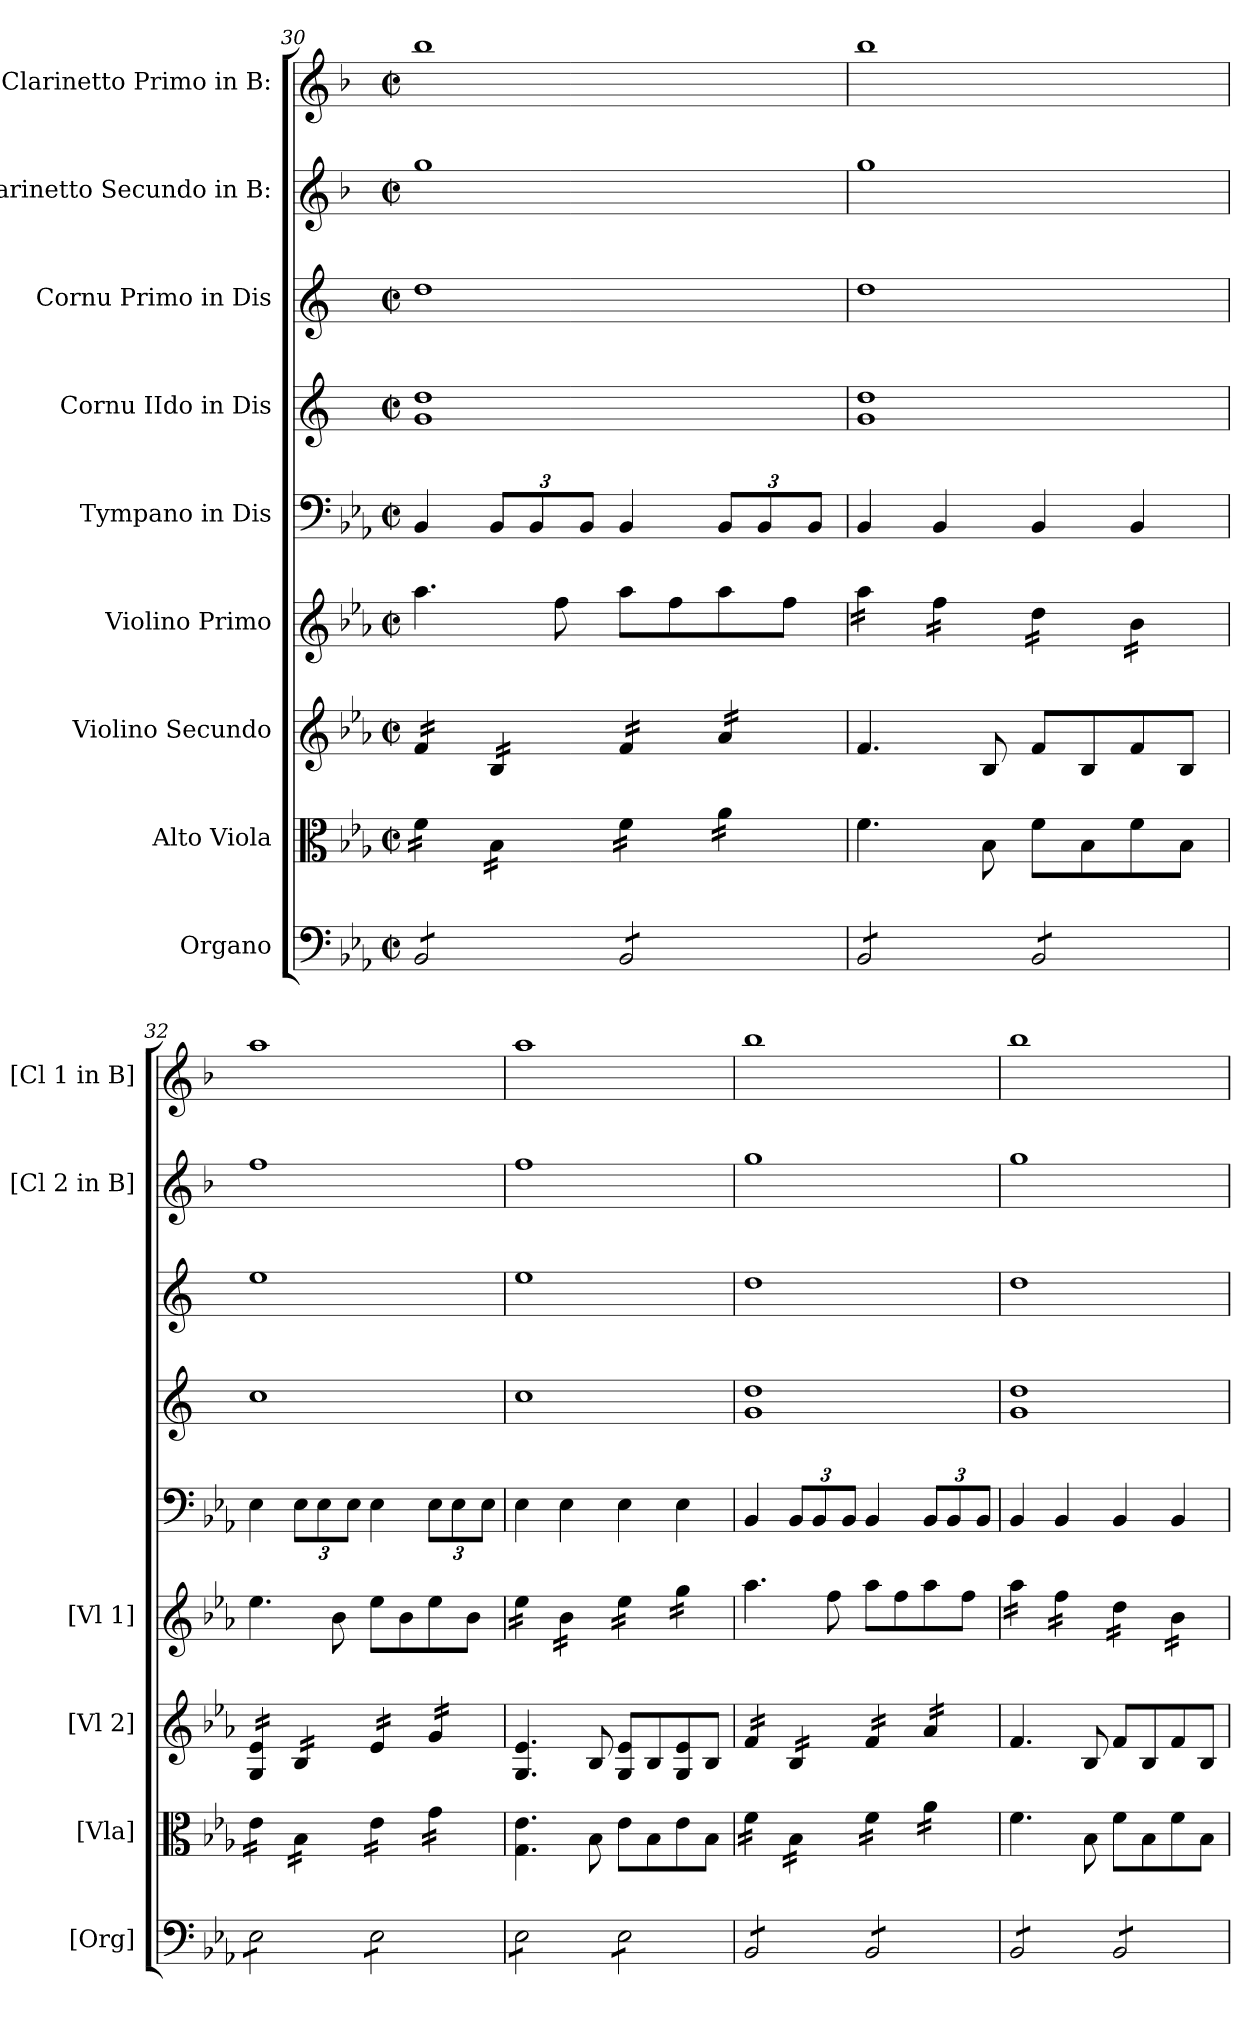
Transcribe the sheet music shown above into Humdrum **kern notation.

**kern	**kern	**kern	**kern	**kern	**kern	**kern	**kern	**kern
*part9	*part8	*part7	*part6	*part5	*part4	*part3	*part2	*part1
*staff9	*staff8	*staff7	*staff6	*staff5	*staff4	*staff3	*staff2	*staff1
*I"Organo	*I"Alto Viola	*I"Violino Secundo	*I"Violino Primo	*I"Tympano in Dis	*I"Cornu IIdo in Dis	*I"Cornu Primo in Dis	*I"Clarinetto Secundo in B:	*I"Clarinetto Primo in B:
*I'[Org]	*I'[Vla]	*I'[Vl 2]	*I'[Vl 1]	*	*	*	*I'[Cl 2 in B]	*I'[Cl 1 in B]
*clefF4	*clefC3	*clefG2	*clefG2	*clefF4	*clefG2	*clefG2	*clefG2	*clefG2
*	*	*	*	*	*ITrd5c9	*ITrd5c9	*ITrd1c2	*ITrd1c2
*k[b-e-a-]	*k[b-e-a-]	*k[b-e-a-]	*k[b-e-a-]	*k[b-e-a-]	*k[b-e-a-]	*k[b-e-a-]	*k[b-e-a-]	*k[b-e-a-]
*E-:	*E-:	*E-:	*E-:	*E-:	*E-:	*E-:	*E-:	*E-:
*M2/2	*M2/2	*M2/2	*M2/2	*M2/2	*M2/2	*M2/2	*M2/2	*M2/2
*met(c|)	*met(c|)	*met(c|)	*met(c|)	*met(c|)	*met(c|)	*met(c|)	*met(c|)	*met(c|)
=30	=30	=30	=30	=30	=30	=30	=30	=30
*tremolo	*	*	*	*	*	*	*	*
*	*tremolo	*	*	*	*	*	*	*
*	*	*tremolo	*	*	*	*	*	*
8BB-/L	16f\LL	16f/LL	4.aa-\	4BB-/	1B- 1f	1f	1ff	1aa-
.	16f\	16f/	.	.	.	.	.	.
8BB-/	16f\	16f/	.	.	.	.	.	.
.	16f\JJ	16f/JJ	.	.	.	.	.	.
8BB-/	16B-\LL	16B-/LL	.	12BB-/L	.	.	.	.
.	16B-\	16B-/	.	.	.	.	.	.
.	.	.	.	12BB-/	.	.	.	.
8BB-/J	16B-\	16B-/	8ff\	.	.	.	.	.
.	.	.	.	12BB-/J	.	.	.	.
.	16B-\JJ	16B-/JJ	.	.	.	.	.	.
8BB-/L	16f\LL	16f/LL	8aa-\L	4BB-/	.	.	.	.
.	16f\	16f/	.	.	.	.	.	.
8BB-/	16f\	16f/	8ff\	.	.	.	.	.
.	16f\JJ	16f/JJ	.	.	.	.	.	.
8BB-/	16a-\LL	16a-/LL	8aa-\	12BB-/L	.	.	.	.
.	16a-\	16a-/	.	.	.	.	.	.
.	.	.	.	12BB-/	.	.	.	.
8BB-/J	16a-\	16a-/	8ff\J	.	.	.	.	.
.	.	.	.	12BB-/J	.	.	.	.
.	16a-\JJ	16a-/JJ	.	.	.	.	.	.
*	*	*Xtremolo	*	*	*	*	*	*
*	*Xtremolo	*	*	*	*	*	*	*
=31	=31	=31	=31	=31	=31	=31	=31	=31
*	*	*	*tremolo	*	*	*	*	*
8BB-/L	4.f\	4.f/	16aa-\LL	4BB-/	1B- 1f	1f	1ff	1aa-
.	.	.	16aa-\	.	.	.	.	.
8BB-/	.	.	16aa-\	.	.	.	.	.
.	.	.	16aa-\JJ	.	.	.	.	.
8BB-/	.	.	16ff\LL	4BB-/	.	.	.	.
.	.	.	16ff\	.	.	.	.	.
8BB-/J	8B-\	8B-/	16ff\	.	.	.	.	.
.	.	.	16ff\JJ	.	.	.	.	.
8BB-/L	8f\L	8f/L	16dd\LL	4BB-/	.	.	.	.
.	.	.	16dd\	.	.	.	.	.
8BB-/	8B-\	8B-/	16dd\	.	.	.	.	.
.	.	.	16dd\JJ	.	.	.	.	.
8BB-/	8f\	8f/	16b-\LL	4BB-/	.	.	.	.
.	.	.	16b-\	.	.	.	.	.
8BB-/J	8B-\J	8B-/J	16b-\	.	.	.	.	.
.	.	.	16b-\JJ	.	.	.	.	.
*	*	*	*Xtremolo	*	*	*	*	*
=32	=32	=32	=32	=32	=32	=32	=32	=32
*	*tremolo	*	*	*	*	*	*	*
*	*	*tremolo	*	*	*	*	*	*
8E-\L	16e-\LL	16G/ 16e-/LL	4.ee-\	4E-\	1e-	1g	1ee-	1gg
.	16e-\	16G/ 16e-/	.	.	.	.	.	.
8E-\	16e-\	16G/ 16e-/	.	.	.	.	.	.
.	16e-\JJ	16G/ 16e-/JJ	.	.	.	.	.	.
8E-\	16B-\LL	16B-/LL	.	12E-\L	.	.	.	.
.	16B-\	16B-/	.	.	.	.	.	.
.	.	.	.	12E-\	.	.	.	.
8E-\J	16B-\	16B-/	8b-\	.	.	.	.	.
.	.	.	.	12E-\J	.	.	.	.
.	16B-\JJ	16B-/JJ	.	.	.	.	.	.
8E-\L	16e-\LL	16e-/LL	8ee-\L	4E-\	.	.	.	.
.	16e-\	16e-/	.	.	.	.	.	.
8E-\	16e-\	16e-/	8b-\	.	.	.	.	.
.	16e-\JJ	16e-/JJ	.	.	.	.	.	.
8E-\	16g\LL	16g/LL	8ee-\	12E-\L	.	.	.	.
.	16g\	16g/	.	.	.	.	.	.
.	.	.	.	12E-\	.	.	.	.
8E-\J	16g\	16g/	8b-\J	.	.	.	.	.
.	.	.	.	12E-\J	.	.	.	.
.	16g\JJ	16g/JJ	.	.	.	.	.	.
*	*	*Xtremolo	*	*	*	*	*	*
*	*Xtremolo	*	*	*	*	*	*	*
=33	=33	=33	=33	=33	=33	=33	=33	=33
*	*	*	*tremolo	*	*	*	*	*
8E-\L	4.G\ 4.e-\	4.G/ 4.e-/	16ee-\LL	4E-\	1e-	1g	1ee-	1gg
.	.	.	16ee-\	.	.	.	.	.
8E-\	.	.	16ee-\	.	.	.	.	.
.	.	.	16ee-\JJ	.	.	.	.	.
8E-\	.	.	16b-\LL	4E-\	.	.	.	.
.	.	.	16b-\	.	.	.	.	.
8E-\J	8B-\	8B-/	16b-\	.	.	.	.	.
.	.	.	16b-\JJ	.	.	.	.	.
8E-\L	8e-\L	8G/ 8e-/L	16ee-\LL	4E-\	.	.	.	.
.	.	.	16ee-\	.	.	.	.	.
8E-\	8B-\	8B-/	16ee-\	.	.	.	.	.
.	.	.	16ee-\JJ	.	.	.	.	.
8E-\	8e-\	8G/ 8e-/	16gg\LL	4E-\	.	.	.	.
.	.	.	16gg\	.	.	.	.	.
8E-\J	8B-\J	8B-/J	16gg\	.	.	.	.	.
.	.	.	16gg\JJ	.	.	.	.	.
*	*	*	*Xtremolo	*	*	*	*	*
=34	=34	=34	=34	=34	=34	=34	=34	=34
*	*tremolo	*	*	*	*	*	*	*
*	*	*tremolo	*	*	*	*	*	*
8BB-/L	16f\LL	16f/LL	4.aa-\	4BB-/	1B- 1f	1f	1ff	1aa-
.	16f\	16f/	.	.	.	.	.	.
8BB-/	16f\	16f/	.	.	.	.	.	.
.	16f\JJ	16f/JJ	.	.	.	.	.	.
8BB-/	16B-\LL	16B-/LL	.	12BB-/L	.	.	.	.
.	16B-\	16B-/	.	.	.	.	.	.
.	.	.	.	12BB-/	.	.	.	.
8BB-/J	16B-\	16B-/	8ff\	.	.	.	.	.
.	.	.	.	12BB-/J	.	.	.	.
.	16B-\JJ	16B-/JJ	.	.	.	.	.	.
8BB-/L	16f\LL	16f/LL	8aa-\L	4BB-/	.	.	.	.
.	16f\	16f/	.	.	.	.	.	.
8BB-/	16f\	16f/	8ff\	.	.	.	.	.
.	16f\JJ	16f/JJ	.	.	.	.	.	.
8BB-/	16a-\LL	16a-/LL	8aa-\	12BB-/L	.	.	.	.
.	16a-\	16a-/	.	.	.	.	.	.
.	.	.	.	12BB-/	.	.	.	.
8BB-/J	16a-\	16a-/	8ff\J	.	.	.	.	.
.	.	.	.	12BB-/J	.	.	.	.
.	16a-\JJ	16a-/JJ	.	.	.	.	.	.
*	*	*Xtremolo	*	*	*	*	*	*
*	*Xtremolo	*	*	*	*	*	*	*
=35	=35	=35	=35	=35	=35	=35	=35	=35
*	*	*	*tremolo	*	*	*	*	*
8BB-/L	4.f\	4.f/	16aa-\LL	4BB-/	1B- 1f	1f	1ff	1aa-
.	.	.	16aa-\	.	.	.	.	.
8BB-/	.	.	16aa-\	.	.	.	.	.
.	.	.	16aa-\JJ	.	.	.	.	.
8BB-/	.	.	16ff\LL	4BB-/	.	.	.	.
.	.	.	16ff\	.	.	.	.	.
8BB-/J	8B-\	8B-/	16ff\	.	.	.	.	.
.	.	.	16ff\JJ	.	.	.	.	.
8BB-/L	8f\L	8f/L	16dd\LL	4BB-/	.	.	.	.
.	.	.	16dd\	.	.	.	.	.
8BB-/	8B-\	8B-/	16dd\	.	.	.	.	.
.	.	.	16dd\JJ	.	.	.	.	.
8BB-/	8f\	8f/	16b-\LL	4BB-/	.	.	.	.
.	.	.	16b-\	.	.	.	.	.
8BB-/J	8B-\J	8B-/J	16b-\	.	.	.	.	.
*Xtremolo	*	*	*	*	*	*	*	*
.	.	.	16b-\JJ	.	.	.	.	.
*	*	*	*Xtremolo	*	*	*	*	*
=	=	=	=	=	=	=	=	=
*-	*-	*-	*-	*-	*-	*-	*-	*-
